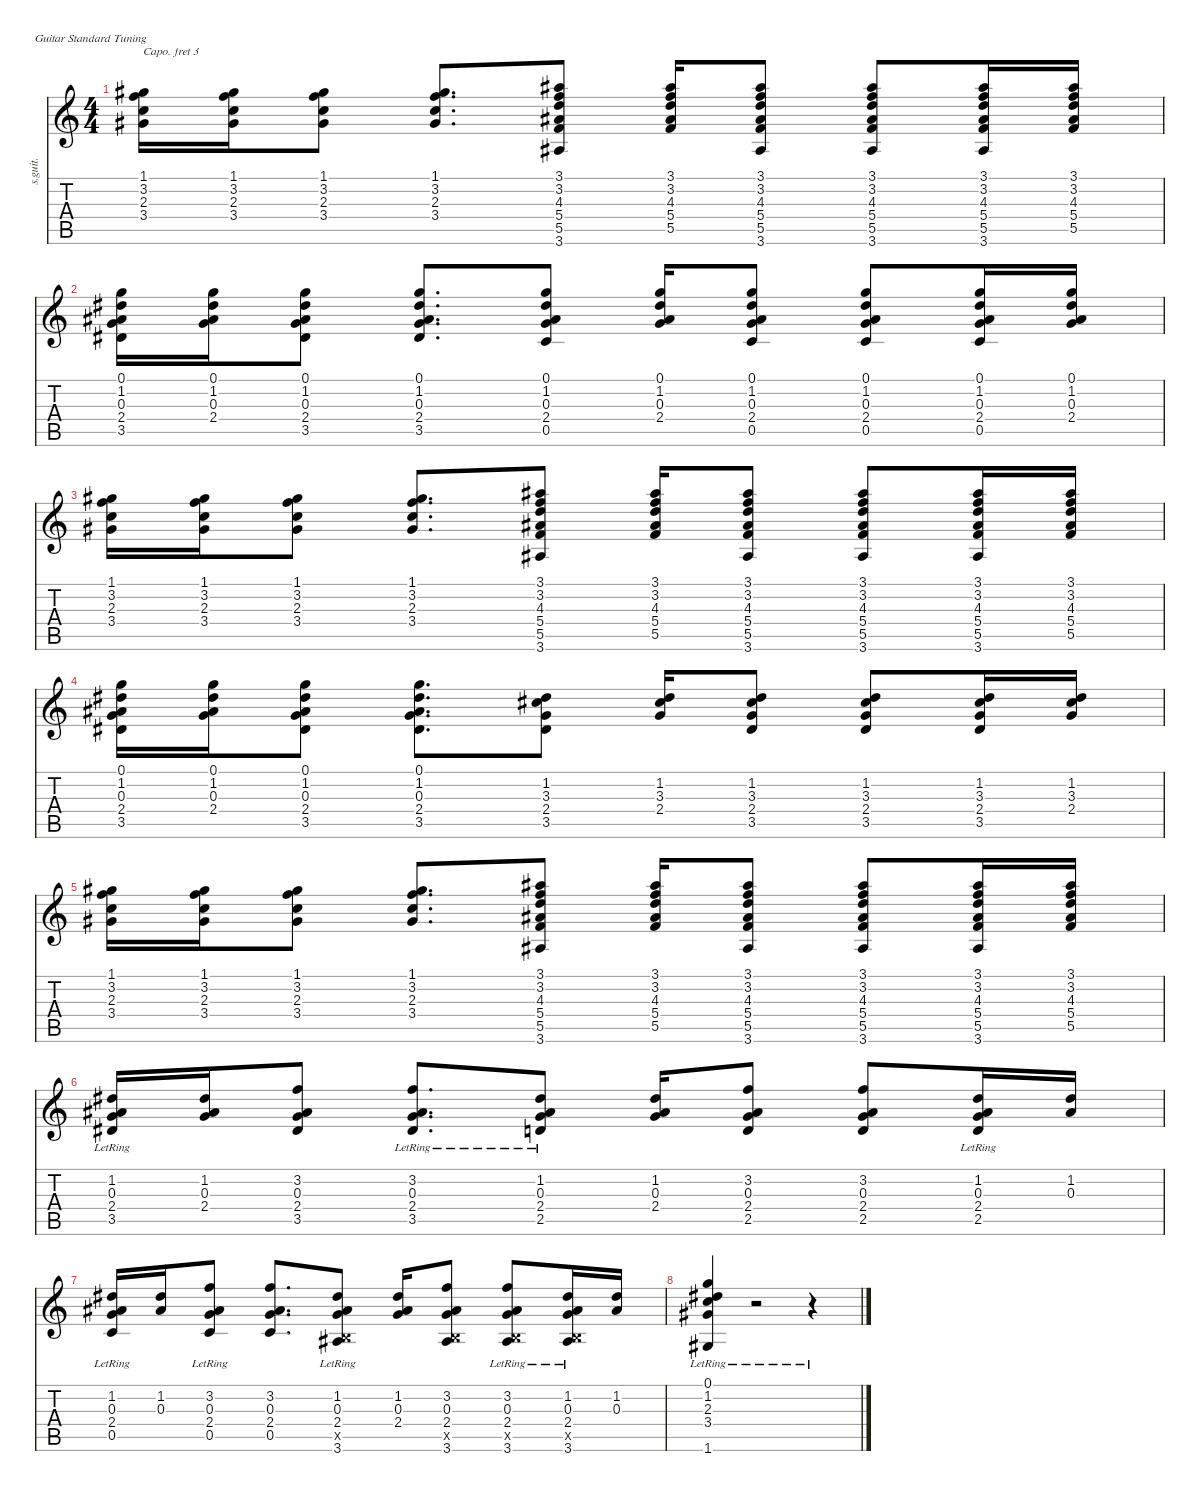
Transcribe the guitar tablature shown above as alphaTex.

\defaultSystemsLayout 4
\hideDynamics
\bracketExtendMode nobrackets
\track ("Acoustic Guitar 1" "s.guit.") {instrument acousticguitarsteel}
\staff {score tabs}
\capo 3
\tuning (E4 B3 G3 D3 A2 E2)
\ts (4 4)
\tempo (100 hide)
\clef g2
\ks c
(1.1 3.2 2.3 3.4).16{dy f} (1.1 3.2 2.3 3.4).16 (1.1 3.2 2.3 3.4).8 (1.1 3.2 2.3 3.4).8{d} (3.1 3.2 4.3 5.4 5.5 3.6).8 (3.1 3.2 4.3 5.4 5.5).16 (3.1 3.2 4.3 5.4 5.5 3.6).8 (3.1 3.2 4.3 5.4 5.5 3.6).8 (3.1 3.2 4.3 5.4 5.5 3.6).16 (3.1 3.2 4.3 5.4 5.5).16 |
(0.1 1.2 0.3 2.4 3.5).16 (0.1 1.2 0.3 2.4).16 (0.1 1.2 0.3 2.4 3.5).8 (0.1 1.2 0.3 2.4 3.5).8{d} (0.1 1.2 0.3 2.4 0.5).8 (0.1 1.2 0.3 2.4).16 (0.1 1.2 0.3 2.4 0.5).8 (0.1 1.2 0.3 2.4 0.5).8 (0.1 1.2 0.3 2.4 0.5).16 (0.1 1.2 0.3 2.4).16 |
(1.1 3.2 2.3 3.4).16 (1.1 3.2 2.3 3.4).16 (1.1 3.2 2.3 3.4).8 (1.1 3.2 2.3 3.4).8{d} (3.1 3.2 4.3 5.4 5.5 3.6).8 (3.1 3.2 4.3 5.4 5.5).16 (3.1 3.2 4.3 5.4 5.5 3.6).8 (3.1 3.2 4.3 5.4 5.5 3.6).8 (3.1 3.2 4.3 5.4 5.5 3.6).16 (3.1 3.2 4.3 5.4 5.5).16 |
(0.1 1.2 0.3 2.4 3.5).16 (0.1 1.2 0.3 2.4).16 (0.1 1.2 0.3 2.4 3.5).8 (0.1 1.2 0.3 2.4 3.5).8{d} (1.2 3.3{acc #} 2.4 3.5).8 (1.2 3.3{acc #} 2.4).16 (1.2 3.3{acc #} 2.4 3.5).8 (1.2 3.3{acc #} 2.4 3.5).8 (1.2 3.3{acc #} 2.4 3.5).16 (1.2 3.3{acc #} 2.4).16 |
(1.1 3.2 2.3 3.4).16 (1.1 3.2 2.3 3.4).16 (1.1 3.2 2.3 3.4).8 (1.1 3.2 2.3 3.4).8{d} (3.1 3.2 4.3 5.4 5.5 3.6).8 (3.1 3.2 4.3 5.4 5.5).16 (3.1 3.2 4.3 5.4 5.5 3.6).8 (3.1 3.2 4.3 5.4 5.5 3.6).8 (3.1 3.2 4.3 5.4 5.5 3.6).16 (3.1 3.2 4.3 5.4 5.5).16 |
(1.2{lr} 0.3{lr} 2.4{lr} 3.5{lr}).16 (1.2 0.3 2.4).16 (3.2 0.3 2.4 3.5).8 (3.2{lr} 0.3{lr} 2.4{lr} 3.5{lr}).8{d} (1.2{lr} 0.3{lr} 2.4{lr} 2.5{lr}).8 (1.2 0.3 2.4).16 (3.2 0.3 2.4 2.5).8 (3.2 0.3 2.4 2.5).8 (1.2{lr} 0.3{lr} 2.4{lr} 2.5{lr}).16 (1.2 0.3).16 |
(1.2{lr} 0.3{lr} 2.4{lr} 0.5{lr}).16 (1.2 0.3).16 (3.2{lr} 0.3{lr} 2.4{lr} 0.5{lr}).8 (3.2 0.3 2.4 0.5).8{d} (1.2{lr} 0.3{lr} 2.4{lr} -1.5{lr x acc #} 3.6{lr}).8 (1.2 0.3 2.4).16 (3.2 0.3 2.4 -1.5{x acc #} 3.6).8 (3.2{lr} 0.3{lr} 2.4{lr} -1.5{lr x acc #} 3.6{lr}).8 (1.2{lr} 0.3{lr} 2.4{lr} -1.5{lr x acc #} 3.6{lr}).16 (1.2 0.3).16 |
(0.1{lr} 1.2{lr} 2.3{lr} 3.4{lr} 1.6{lr}).4 r.2 r.4
